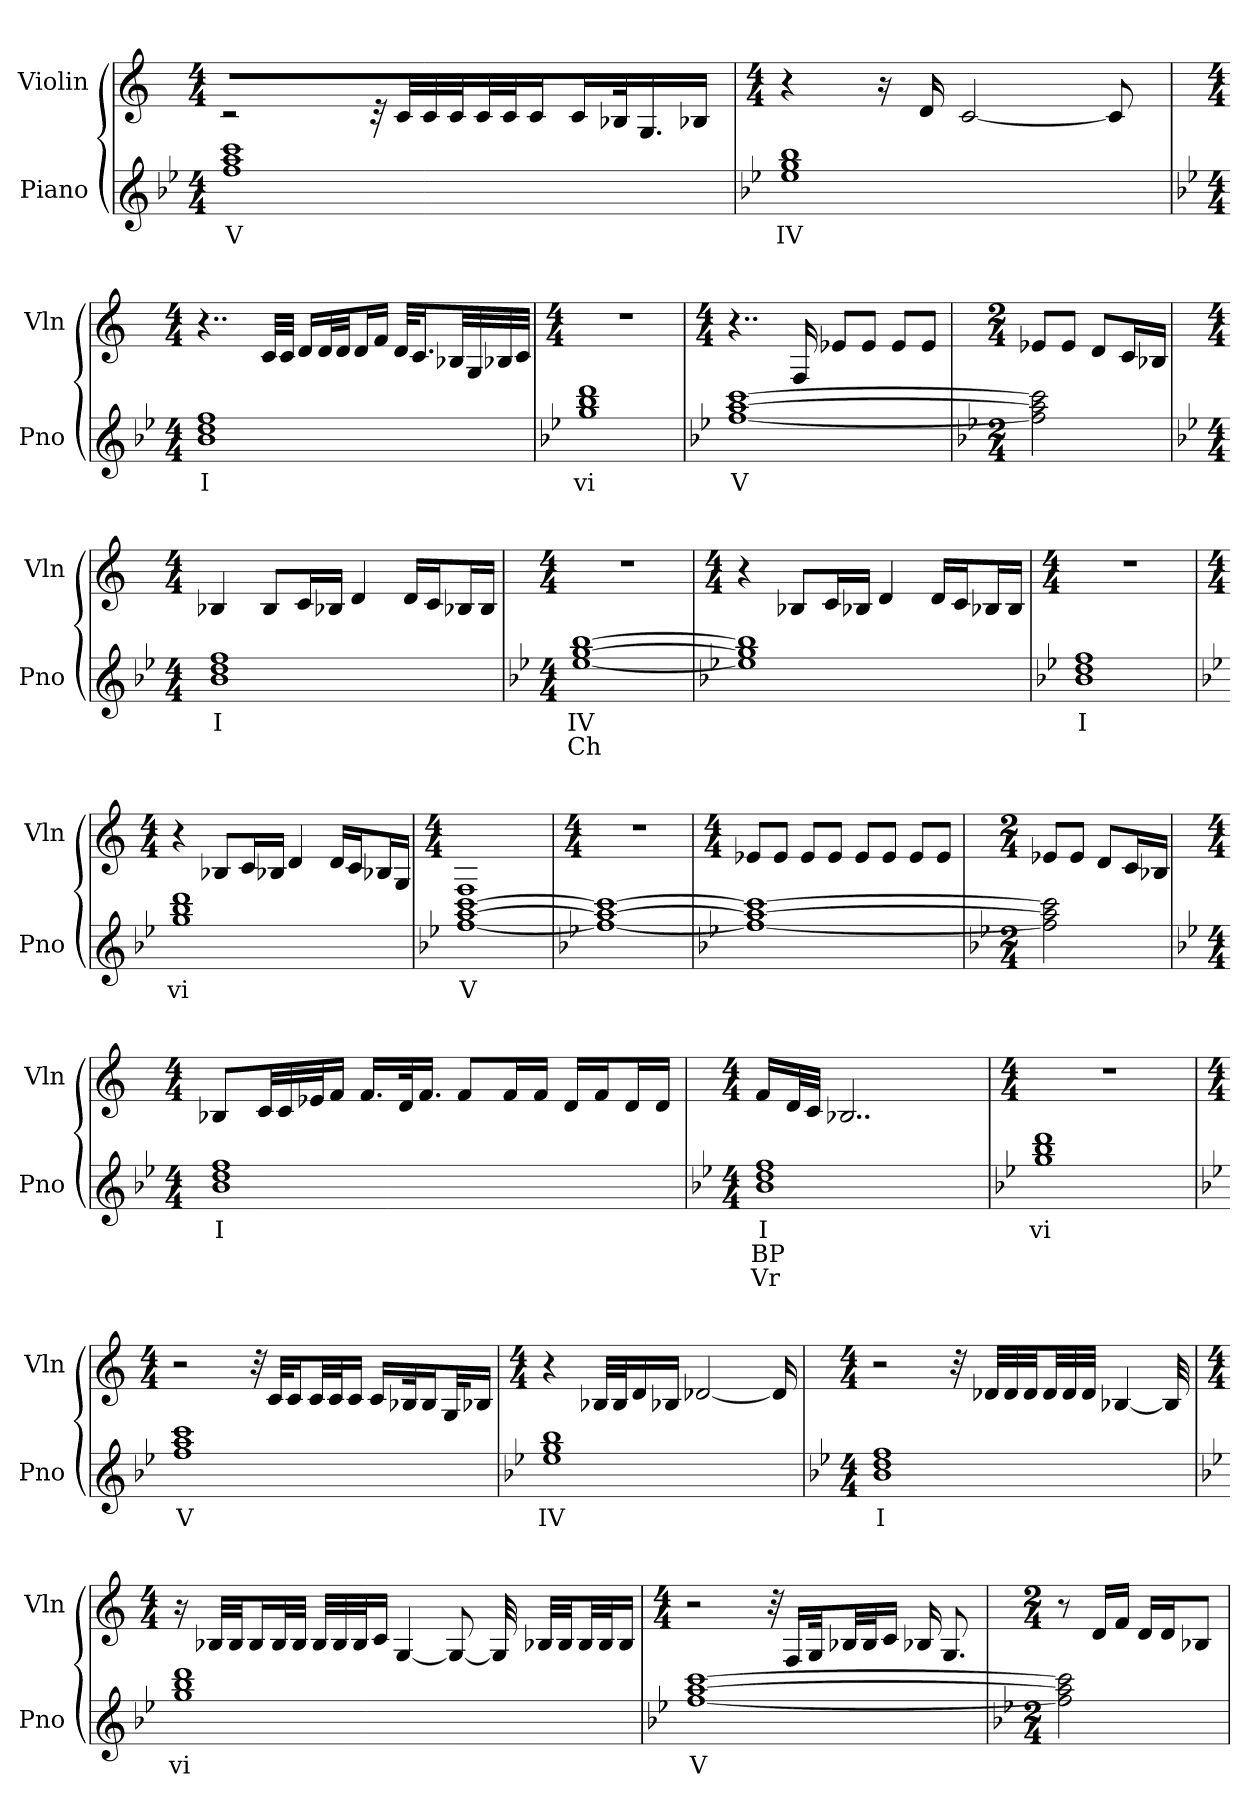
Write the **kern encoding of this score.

**kern	**text	**text	**text	**kern
*part2	*part2	*part2	*part2	*part1
*staff2	*staff2	*staff2	*staff2	*staff1
*I"Piano	*	*	*	*I"Violin
*I'Pno	*	*	*	*I'Vln
*k[b-e-]	*	*	*	*
*B-:	*	*	*	*
*M4/4	*	*	*	*M4/4
=	=	=	=	=
1ff 1aa 1ccc	V	.	.	2r
.	.	.	.	32r
.	.	.	.	32cLLL
.	.	.	.	32c
.	.	.	.	32cJJ
.	.	.	.	32cLL
.	.	.	.	32cJ
.	.	.	.	16cJJ
.	.	.	.	16cLL
.	.	.	.	32B-XK
.	.	.	.	16.GJ
.	.	.	.	16B-XJJ
=	=	=	=	=
*k[b-e-]	*	*	*	*
*B-:	*	*	*	*
*	*	*	*	*M4/4
1ee- 1gg 1bb-	IV	.	.	4r
.	.	.	.	16r
.	.	.	.	16d
.	.	.	.	[2c
.	.	.	.	8c]
=	=	=	=	=
*k[b-e-]	*	*	*	*
*B-:	*	*	*	*
*M4/4	*	*	*	*M4/4
1b- 1dd 1ff	I	.	.	4..r
.	.	.	.	32cLLL
.	.	.	.	32cJJJ
.	.	.	.	16dLL
.	.	.	.	32dL
.	.	.	.	32dJJ
.	.	.	.	16dL
.	.	.	.	16fJJ
.	.	.	.	32dKLL
.	.	.	.	16.cJ
.	.	.	.	32B-XLL
.	.	.	.	32G
.	.	.	.	32B-X
.	.	.	.	32cJJJ
=	=	=	=	=
*k[b-e-]	*	*	*	*
*B-:	*	*	*	*
*	*	*	*	*M4/4
1gg 1bb- 1ddd	vi	.	.	1r
=	=	=	=	=
*k[b-e-]	*	*	*	*
*B-:	*	*	*	*
*	*	*	*	*M4/4
[1ff [1aa [1ccc	V	.	.	4..r
.	.	.	.	16F
.	.	.	.	8e-XL
.	.	.	.	8e-J
.	.	.	.	8e-L
.	.	.	.	8e-J
=	=	=	=	=
*k[b-e-]	*	*	*	*
*B-:	*	*	*	*
*M2/4	*	*	*	*M2/4
2ff] 2aa] 2ccc]	.	.	.	8e-XL
.	.	.	.	8e-J
.	.	.	.	8dL
.	.	.	.	16cL
.	.	.	.	16B-XJJ
=	=	=	=	=
*k[b-e-]	*	*	*	*
*B-:	*	*	*	*
*M4/4	*	*	*	*M4/4
1b- 1dd 1ff	I	.	.	4B-X
.	.	.	.	8B-L
.	.	.	.	16cL
.	.	.	.	16B-XJJ
.	.	.	.	4d
.	.	.	.	16dLL
.	.	.	.	16cJ
.	.	.	.	16B-XL
.	.	.	.	16B-JJ
=	=	=	=	=
*k[b-e-]	*	*	*	*
*B-:	*	*	*	*
*M4/4	*	*	*	*M4/4
[1ee- [1gg [1bb-	IV	Ch	.	1r
=	=	=	=	=
*k[b-e-]	*	*	*	*
*B-:	*	*	*	*
*	*	*	*	*M4/4
1ee-] 1gg] 1bb-]	.	.	.	4r
.	.	.	.	8B-XL
.	.	.	.	16cL
.	.	.	.	16B-XJJ
.	.	.	.	4d
.	.	.	.	16dLL
.	.	.	.	16cJ
.	.	.	.	16B-XL
.	.	.	.	16B-JJ
=	=	=	=	=
*k[b-e-]	*	*	*	*
*B-:	*	*	*	*
*	*	*	*	*M4/4
1b- 1dd 1ff	I	.	.	1r
=	=	=	=	=
*k[b-e-]	*	*	*	*
*B-:	*	*	*	*
*	*	*	*	*M4/4
1gg 1bb- 1ddd	vi	.	.	4r
.	.	.	.	8B-XL
.	.	.	.	16cL
.	.	.	.	16B-XJJ
.	.	.	.	4d
.	.	.	.	16dLL
.	.	.	.	16cJ
.	.	.	.	16B-XL
.	.	.	.	16GJJ
=	=	=	=	=
*k[b-e-]	*	*	*	*
*B-:	*	*	*	*
*	*	*	*	*M4/4
[1ff [1aa [1ccc	V	.	.	1F
=	=	=	=	=
*k[b-e-]	*	*	*	*
*B-:	*	*	*	*
*	*	*	*	*M4/4
1ff_ 1aa_ 1ccc_	.	.	.	1r
=	=	=	=	=
*k[b-e-]	*	*	*	*
*B-:	*	*	*	*
*	*	*	*	*M4/4
1ff_ 1aa_ 1ccc_	.	.	.	8e-XL
.	.	.	.	8e-J
.	.	.	.	8e-L
.	.	.	.	8e-J
.	.	.	.	8e-L
.	.	.	.	8e-J
.	.	.	.	8e-L
.	.	.	.	8e-J
=	=	=	=	=
*k[b-e-]	*	*	*	*
*B-:	*	*	*	*
*M2/4	*	*	*	*M2/4
2ff] 2aa] 2ccc]	.	.	.	8e-XL
.	.	.	.	8e-J
.	.	.	.	8dL
.	.	.	.	16cL
.	.	.	.	16B-XJJ
=	=	=	=	=
*k[b-e-]	*	*	*	*
*B-:	*	*	*	*
*M4/4	*	*	*	*M4/4
1b- 1dd 1ff	I	.	.	8B-XL
.	.	.	.	32cLL
.	.	.	.	32c
.	.	.	.	32e-XJ
.	.	.	.	16fJJ
.	.	.	.	16.fLL
.	.	.	.	32dK
.	.	.	.	16.fJJ
.	.	.	.	8fL
.	.	.	.	16fL
.	.	.	.	16fJJ
.	.	.	.	16dLL
.	.	.	.	16fJ
.	.	.	.	16dL
.	.	.	.	16dJJ
=	=	=	=	=
*k[b-e-]	*	*	*	*
*B-:	*	*	*	*
*M4/4	*	*	*	*M4/4
1b- 1dd 1ff	I	BP	Vr	16fLL
.	.	.	.	32dL
.	.	.	.	32cJJJ
.	.	.	.	2..B-X
=	=	=	=	=
*k[b-e-]	*	*	*	*
*B-:	*	*	*	*
*	*	*	*	*M4/4
1gg 1bb- 1ddd	vi	.	.	1r
=	=	=	=	=
*k[b-e-]	*	*	*	*
*B-:	*	*	*	*
*	*	*	*	*M4/4
1ff 1aa 1ccc	V	.	.	2r
.	.	.	.	32r
.	.	.	.	32cKLL
.	.	.	.	16cJ
.	.	.	.	32cLL
.	.	.	.	32cJ
.	.	.	.	16cJJ
.	.	.	.	16cLL
.	.	.	.	32B-XK
.	.	.	.	16B-J
.	.	.	.	32GKL
.	.	.	.	16B-XJJ
=	=	=	=	=
*k[b-e-]	*	*	*	*
*B-:	*	*	*	*
*	*	*	*	*M4/4
1ee- 1gg 1bb-	IV	.	.	4r
.	.	.	.	32B-XLLL
.	.	.	.	32B-J
.	.	.	.	16d
.	.	.	.	16B-XJJ
.	.	.	.	[2d-X
.	.	.	.	16d-]
=	=	=	=	=
*k[b-e-]	*	*	*	*
*B-:	*	*	*	*
*M4/4	*	*	*	*M4/4
1b- 1dd 1ff	I	.	.	2r
.	.	.	.	32r
.	.	.	.	32d-XLLL
.	.	.	.	32d-
.	.	.	.	32d-JJ
.	.	.	.	32d-LL
.	.	.	.	32d-
.	.	.	.	32d-JJJ
.	.	.	.	[4B-X
.	.	.	.	32B-]
=	=	=	=	=
*k[b-e-]	*	*	*	*
*B-:	*	*	*	*
*	*	*	*	*M4/4
1gg 1bb- 1ddd	vi	.	.	16r
.	.	.	.	32B-XLLL
.	.	.	.	32B-JJ
.	.	.	.	16B-L
.	.	.	.	32B-L
.	.	.	.	32B-JJJ
.	.	.	.	32B-LLL
.	.	.	.	32B-
.	.	.	.	32B-J
.	.	.	.	16cJJ
.	.	.	.	[4G
.	.	.	.	8G_
.	.	.	.	32G]
.	.	.	.	32B-XLLL
.	.	.	.	32B-JJ
.	.	.	.	32B-LL
.	.	.	.	32B-J
.	.	.	.	16B-JJ
=	=	=	=	=
*k[b-e-]	*	*	*	*
*B-:	*	*	*	*
*	*	*	*	*M4/4
[1ff [1aa [1ccc	V	.	.	2r
.	.	.	.	32r
.	.	.	.	16FLL
.	.	.	.	32GJk
.	.	.	.	32B-XLL
.	.	.	.	32B-J
.	.	.	.	16cJJ
.	.	.	.	16B-XLL
.	.	.	.	8.GJ
=	=	=	=	=
*k[b-e-]	*	*	*	*
*B-:	*	*	*	*
*M2/4	*	*	*	*M2/4
2ff] 2aa] 2ccc]	.	.	.	8r
.	.	.	.	16dLL
.	.	.	.	16fJJ
.	.	.	.	16dLL
.	.	.	.	16dJ
.	.	.	.	8B-XJ
=	=	=	=	=
*-	*-	*-	*-	*-
